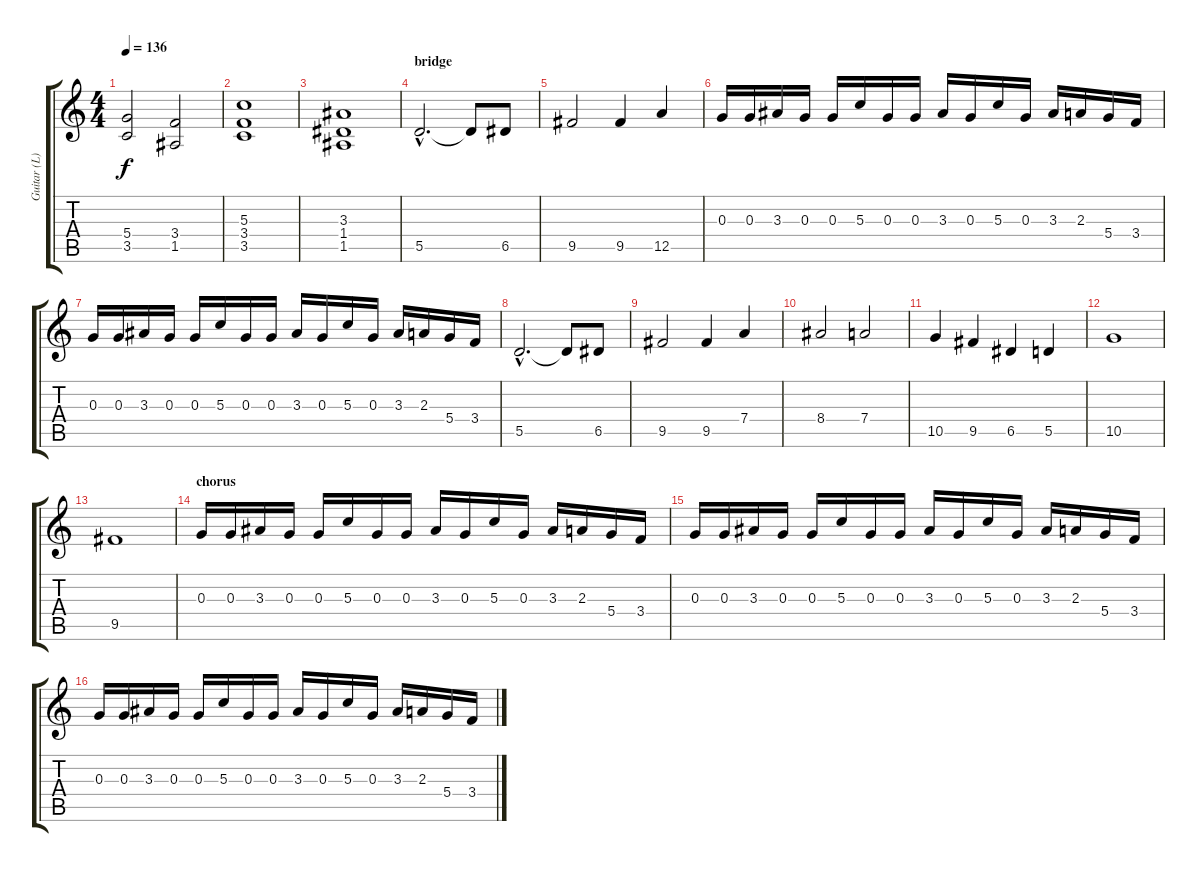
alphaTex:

\track ("Guitar (L)" "Guitar (L)") {instrument distortionguitar}
\staff {score tabs}
\tuning (E4 B3 G3 D3 A2 E2) {hide}
\ts (4 4)
\tempo 136
\clef g2
\ks c
(5.4 3.5).2{dy f} (3.4 1.5).2 |
(5.3 3.4 3.5).1 |
(3.3 1.4 1.5).1 |
\section ("" "bridge")
5.5{hac}.2{d} 5.5{t}.8 6.5.8 |
9.5.2 9.5.4 12.5.4 |
0.3.16 0.3.16 3.3.16 0.3.16 0.3.16 5.3.16 0.3.16 0.3.16 3.3.16 0.3.16 5.3.16 0.3.16 3.3.16 2.3.16 5.4.16 3.4.16 |
0.3.16 0.3.16 3.3.16 0.3.16 0.3.16 5.3.16 0.3.16 0.3.16 3.3.16 0.3.16 5.3.16 0.3.16 3.3.16 2.3.16 5.4.16 3.4.16 |
5.5{hac}.2{d} 5.5{t}.8 6.5.8 |
9.5.2 9.5.4 7.4.4 |
8.4.2 7.4.2 |
10.5.4 9.5.4 6.5.4 5.5.4 |
10.5.1 |
9.5.1 |
\section ("" "chorus")
0.3.16 0.3.16 3.3.16 0.3.16 0.3.16 5.3.16 0.3.16 0.3.16 3.3.16 0.3.16 5.3.16 0.3.16 3.3.16 2.3.16 5.4.16 3.4.16 |
0.3.16 0.3.16 3.3.16 0.3.16 0.3.16 5.3.16 0.3.16 0.3.16 3.3.16 0.3.16 5.3.16 0.3.16 3.3.16 2.3.16 5.4.16 3.4.16 |
0.3.16 0.3.16 3.3.16 0.3.16 0.3.16 5.3.16 0.3.16 0.3.16 3.3.16 0.3.16 5.3.16 0.3.16 3.3.16 2.3.16 5.4.16 3.4.16
